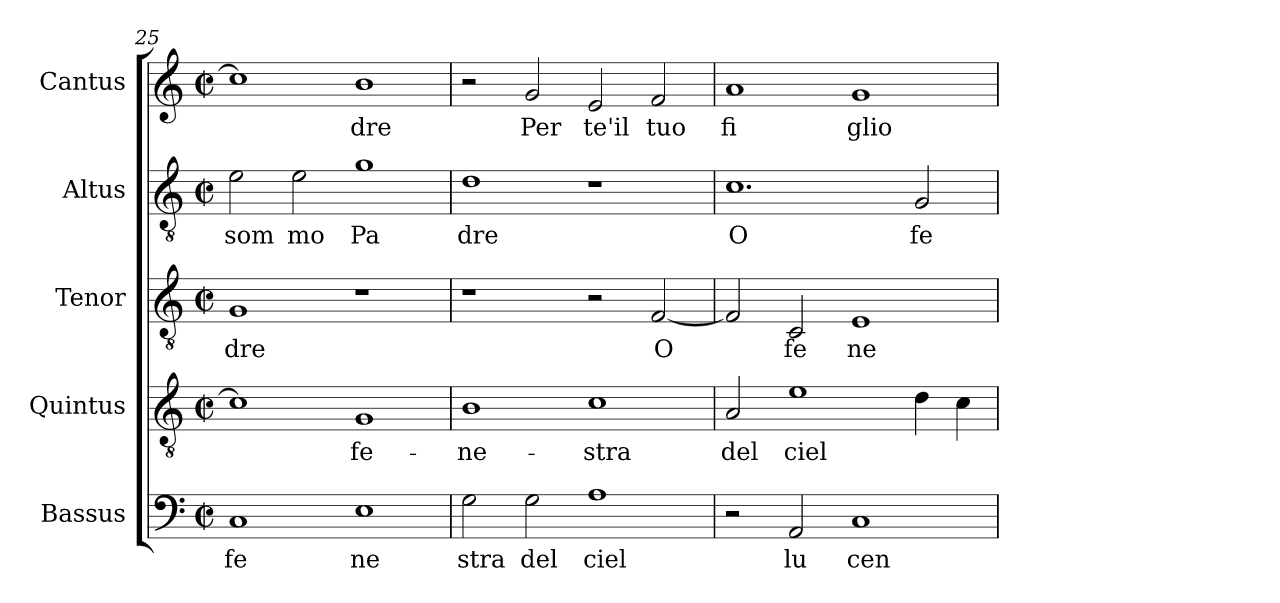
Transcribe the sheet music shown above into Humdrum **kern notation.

**kern	**text	**kern	**text	**kern	**text	**kern	**text	**kern	**text
*part5	*part5	*part4	*part4	*part3	*part3	*part2	*part2	*part1	*part1
*staff5	*staff5	*staff4	*staff4	*staff3	*staff3	*staff2	*staff2	*staff1	*staff1
*I"Bassus	*	*I"Quintus	*	*I"Tenor	*	*I"Altus	*	*I"Cantus	*
!!LO:LB:g=z
*clefF4	*	*clefGv2	*	*clefGv2	*	*clefGv2	*	*clefG2	*
*k[]	*	*k[]	*	*k[]	*	*k[]	*	*k[]	*
*C:	*	*C:	*	*C:	*	*C:	*	*C:	*
*M2/2	*	*M2/2	*	*M2/2	*	*M2/2	*	*M2/2	*
*met(c|)	*	*met(c|)	*	*met(c|)	*	*met(c|)	*	*met(c|)	*
=25	=25	=25	=25	=25	=25	=25	=25	=25	=25
!	!LO:LY:b:cj	!	!LO:LY:b:cj	!	!LO:LY:b:cj	!	!LO:LY:b:cj	!	!LO:LY:b:cj
1C	fe	1c]	.	1G	dre	2e\	som	1cc]	--
!	!	!	!	!	!	!	!LO:LY:b:cj	!	!
.	.	.	.	.	.	2e\	mo	.	.
!	!LO:LY:b:cj	!	!LO:LY:b:cj	!	!	!	!LO:LY:b:cj	!	!LO:LY:b:cj
1E	ne	1G	fe-	1r	.	1g	Pa	1b	-dre
=26	=26	=26	=26	=26	=26	=26	=26	=26	=26
!	!LO:LY:b:cj	!	!LO:LY:b:cj	!	!	!	!LO:LY:b:cj	!	!
2G\	stra	1B	-ne-	1r	.	1d	dre	2r	.
!	!LO:LY:b:cj	!	!	!	!	!	!	!	!LO:LY:b:cj
2G\	del	.	.	.	.	.	.	2g/	Per
!	!LO:LY:b:cj	!	!LO:LY:b:cj	!	!	!	!	!	!LO:LY:b:cj
1A	ciel	1c	-stra	2r	.	1r	.	2e/	te'il
!	!	!	!	!	!LO:LY:b:cj	!	!	!	!LO:LY:b:cj
.	.	.	.	[<2F/	O	.	.	2f/	tuo
=27	=27	=27	=27	=27	=27	=27	=27	=27	=27
!	!	!	!LO:LY:b:cj	!	!LO:LY:b:cj	!	!LO:LY:b:cj	!	!LO:LY:b:cj
2r	.	2A/	del	2F/]	.	1.c	O	1a	fi
!	!LO:LY:b:cj	!	!LO:LY:b:cj	!	!LO:LY:b:cj	!	!	!	!
2AA/	lu	1e	ciel	2C/	fe	.	.	.	.
!	!LO:LY:b:cj	!	!	!	!LO:LY:b:cj	!	!	!	!LO:LY:b:cj
1C	cen	.	.	1E	ne	.	.	1g	glio
!	!	!	!LO:LY:b:cj	!	!	!	!LO:LY:b:cj	!	!
.	.	4d\	.	.	.	2G/	fe	.	.
!	!	!	!LO:LY:b:cj	!	!	!	!	!	!
.	.	4c\	.	.	.	.	.	.	.
=	=	=	=	=	=	=	=	=	=
*-	*-	*-	*-	*-	*-	*-	*-	*-	*-
